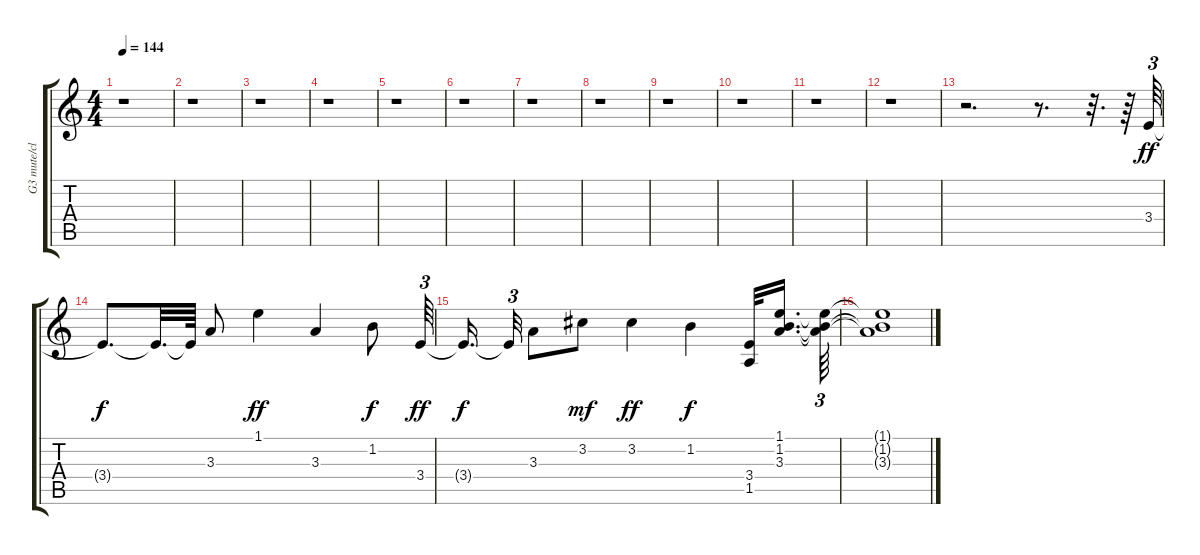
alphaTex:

\track ("G3 mute/clean" "G3 mute/cl") {instrument electricguitarclean}
\staff {score tabs}
\tuning (Eb4 Bb3 Gb3 Db3 Ab2 Eb2) {hide}
\ts (4 4)
\tempo 144
\clef g2
\ks c
r.1{dy f} |
r.1 |
r.1 |
r.1 |
r.1 |
r.1 |
r.1 |
r.1 |
r.1 |
r.1 |
r.1 |
r.1 |
r.2{d} r.8{d} r.32{d} r.64 3.4.64{tu (3 2) dy ff} |
3.4{t}.8{d dy f} 3.4{t}.32{d} 3.4{t}.64 3.3.8 1.1.4{dy ff} 3.3.4 1.2.8{dy f} 3.4.64{tu (3 2) dy ff} |
3.4{t}.16{d dy f beam splitsecondary} 3.4{t}.32{tu (3 2)} 3.3.8 3.2.8{dy mf} 3.2.4{dy ff} 1.2.4{dy f} (3.4 1.5).32 (1.1 1.2 3.3).16{d beam splitsecondary} (1.1{t} 1.2{t} 3.3{t}).64{tu (3 2)} |
(1.1{t} 1.2{t} 3.3{t}).1
